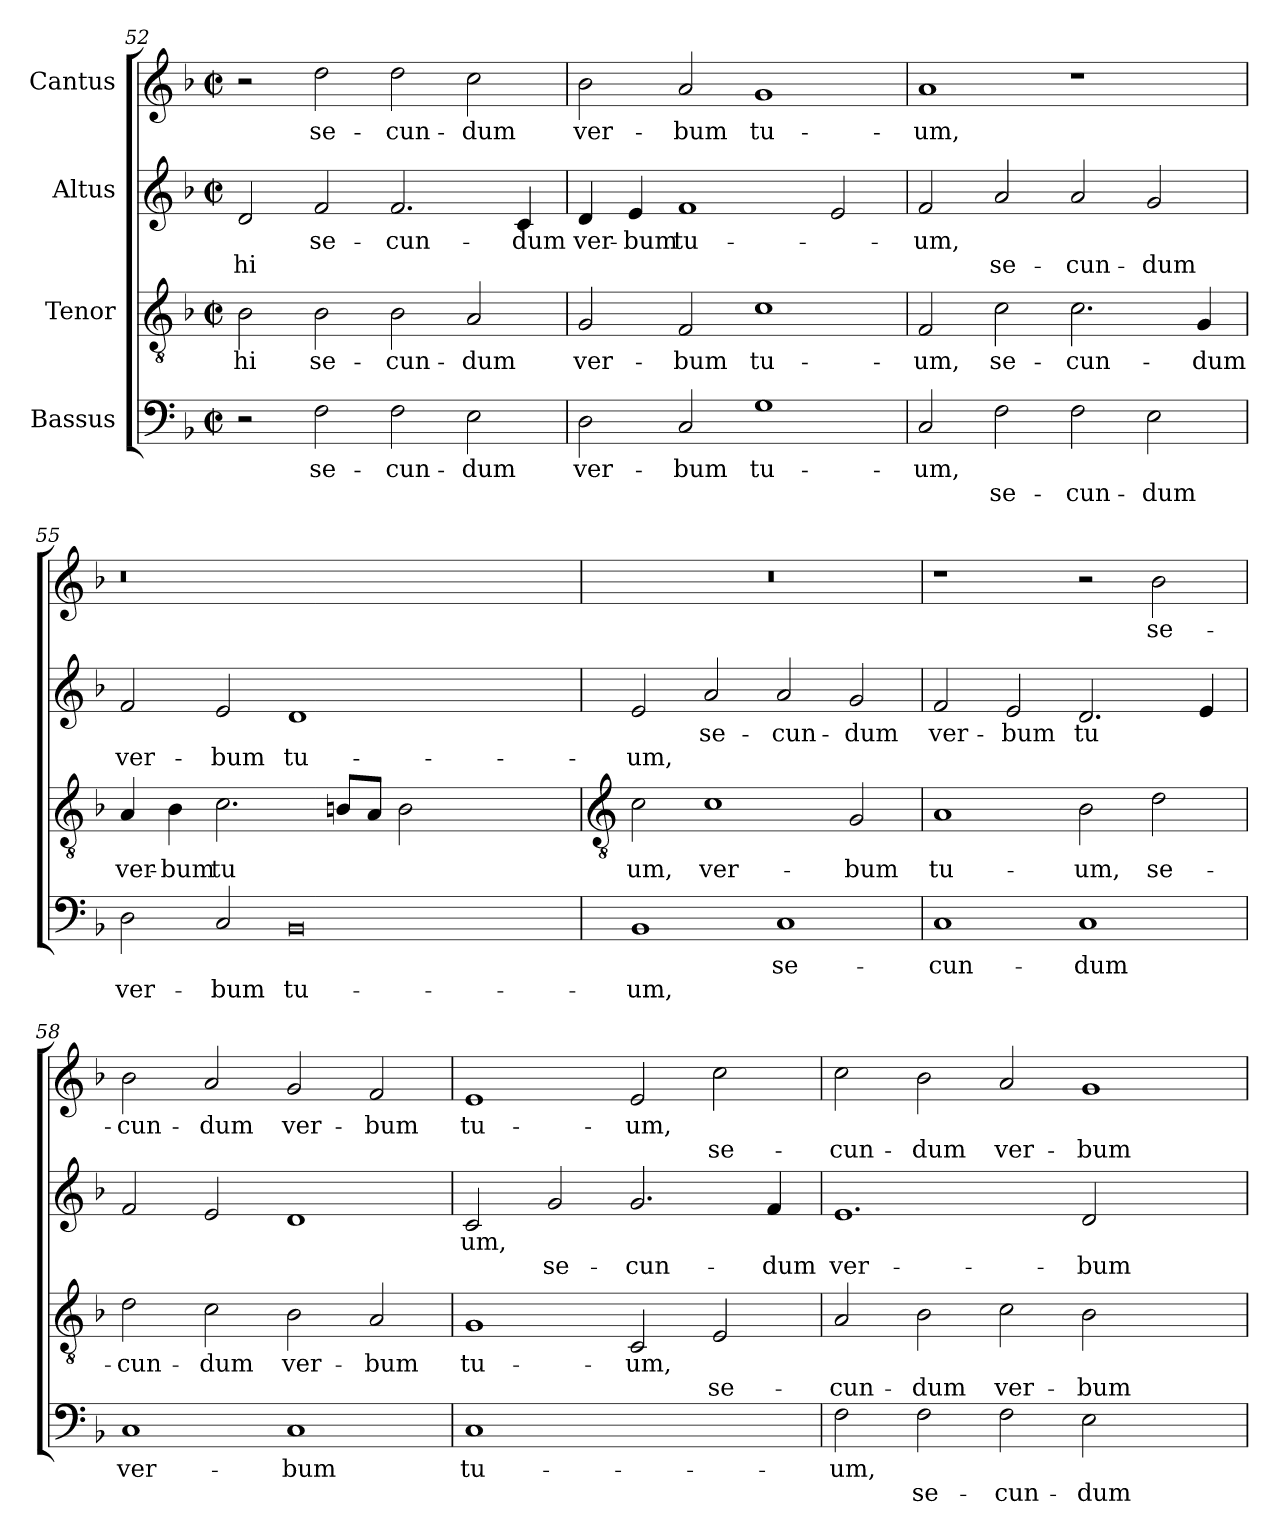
**kern	**text	**text	**kern	**text	**text	**kern	**text	**text	**kern	**text	**text
*part4	*part4	*part4	*part3	*part3	*part3	*part2	*part2	*part2	*part1	*part1	*part1
*staff4	*staff4	*staff4	*staff3	*staff3	*staff3	*staff2	*staff2	*staff2	*staff1	*staff1	*staff1
*I"Bassus	*	*	*I"Tenor	*	*	*I"Altus	*	*	*I"Cantus	*	*
*clefF4	*	*	*clefGv2	*	*	*clefG2	*	*	*clefG2	*	*
*k[b-]	*	*	*k[b-]	*	*	*k[b-]	*	*	*k[b-]	*	*
*F:	*	*	*F:	*	*	*F:	*	*	*F:	*	*
*M4/2	*	*	*M4/2	*	*	*M4/2	*	*	*M4/2	*	*
*met(c|)	*	*	*met(c|)	*	*	*met(c|)	*	*	*met(c|)	*	*
=52	=52	=52	=52	=52	=52	=52	=52	=52	=52	=52	=52
!	!	!	!	!LO:LY:b	!	!	!	!LO:LY:b	!	!	!
2r	.	.	2B-	hi	.	2d	.	-hi	2r	.	.
!	!LO:LY:b	!	!	!LO:LY:b	!	!	!LO:LY:b	!	!	!LO:LY:b	!
2F	se-	.	2B-	se-	.	2f	se-	.	2dd	se-	.
!	!LO:LY:b	!	!	!LO:LY:b	!	!	!LO:LY:b	!	!	!LO:LY:b	!
2F	-cun-	.	2B-	-cun-	.	2.f	-cun-	.	2dd	-cun-	.
!	!LO:LY:b	!	!	!LO:LY:b	!	!	!	!	!	!LO:LY:b	!
2E	-dum	.	2A	-dum	.	.	.	.	2cc	-dum	.
!	!	!	!	!	!	!	!LO:LY:b	!	!	!	!
.	.	.	.	.	.	4c	-dum	.	.	.	.
=53	=53	=53	=53	=53	=53	=53	=53	=53	=53	=53	=53
!	!LO:LY:b	!	!	!LO:LY:b	!	!	!LO:LY:b	!	!	!LO:LY:b	!
2D	ver-	.	2G	ver-	.	4d	ver-	.	2b-	ver-	.
!	!	!	!	!	!	!	!LO:LY:b	!	!	!	!
.	.	.	.	.	.	4e	-bum	.	.	.	.
!	!LO:LY:b	!	!	!LO:LY:b	!	!	!LO:LY:b	!	!	!LO:LY:b	!
2C	-bum	.	2F	-bum	.	1f	tu-	.	2a	-bum	.
!	!LO:LY:b	!	!	!LO:LY:b	!	!	!	!	!	!LO:LY:b	!
1G	tu-	.	1c	tu-	.	.	.	.	1g	tu-	.
.	.	.	.	.	.	2e	.	.	.	.	.
!!LO:LB:g=z
=54	=54	=54	=54	=54	=54	=54	=54	=54	=54	=54	=54
!	!LO:LY:b	!	!	!LO:LY:b	!	!	!LO:LY:b	!	!	!LO:LY:b	!
2C	-um,	.	2F	-um,	.	2f	-um,	.	1a	-um,	.
!	!	!LO:LY:b	!	!LO:LY:b	!	!	!	!LO:LY:b	!	!	!
2F	.	se-	2c	se-	.	2a	.	se-	.	.	.
!	!	!LO:LY:b	!	!LO:LY:b	!	!	!	!LO:LY:b	!	!	!
2F	.	-cun-	2.c	-cun-	.	2a	.	-cun-	1r	.	.
!	!	!LO:LY:b	!	!	!	!	!	!LO:LY:b	!	!	!
2E	.	-dum	.	.	.	2g	.	-dum	.	.	.
!	!	!	!	!LO:LY:b	!	!	!	!	!	!	!
.	.	.	4G	-dum	.	.	.	.	.	.	.
=55	=55	=55	=55	=55	=55	=55	=55	=55	=55	=55	=55
!	!	!LO:LY:b	!	!LO:LY:b	!	!	!	!LO:LY:b	!	!	!
2D	.	ver-	4A	ver-	.	2f	.	ver-	0r	.	.
!	!	!	!	!LO:LY:b	!	!	!	!	!	!	!
.	.	.	4B-	-bum	.	.	.	.	.	.	.
!	!	!LO:LY:b	!	!LO:LY:b	!	!	!	!LO:LY:b	!	!	!
2C	.	-bum	2.c	tu	.	2e	.	-bum	.	.	.
!	!	!LO:LY:b	!	!	!	!	!	!LO:LY:b	!	!	!
0BB-	.	tu-	.	.	.	1d	.	tu-	.	.	.
.	.	.	8BL	.	.	.	.	.	.	.	.
.	.	.	8AJ	.	.	.	.	.	.	.	.
.	.	.	2B	.	.	.	.	.	.	.	.
.	.	.	1ryy	.	.	1ryy	.	.	1ryy	.	.
!!LO:LB:g=z
=56	=56	=56	=56	=56	=56	=56	=56	=56	=56	=56	=56
*	*	*	*clefGv2	*	*	*	*	*	*	*	*
!	!	!LO:LY:b	!	!LO:LY:b	!	!	!	!LO:LY:b	!	!	!
1BB-	.	-um,	2c	um,	.	2e	.	-um,	0r	.	.
!	!	!	!	!LO:LY:b	!	!	!LO:LY:b	!	!	!	!
.	.	.	1c	ver-	.	2a	se-	.	.	.	.
!	!LO:LY:b	!	!	!	!	!	!LO:LY:b	!	!	!	!
1C	se-	.	.	.	.	2a	-cun-	.	.	.	.
!	!	!	!	!LO:LY:b	!	!	!LO:LY:b	!	!	!	!
.	.	.	2G	-bum	.	2g	-dum	.	.	.	.
=57	=57	=57	=57	=57	=57	=57	=57	=57	=57	=57	=57
!	!LO:LY:b	!	!	!LO:LY:b	!	!	!LO:LY:b	!	!	!	!
1C	-cun-	.	1A	tu-	.	2f	ver-	.	1r	.	.
!	!	!	!	!	!	!	!LO:LY:b	!	!	!	!
.	.	.	.	.	.	2e	-bum	.	.	.	.
!	!LO:LY:b	!	!	!LO:LY:b	!	!	!LO:LY:b	!	!	!	!
1C	-dum	.	2B-	-um,	.	2.d	tu	.	2r	.	.
!	!	!	!	!LO:LY:b	!	!	!	!	!	!LO:LY:b	!
.	.	.	2d	se-	.	.	.	.	2b-	se-	.
.	.	.	.	.	.	4e	.	.	.	.	.
=58	=58	=58	=58	=58	=58	=58	=58	=58	=58	=58	=58
!	!LO:LY:b	!	!	!LO:LY:b	!	!	!	!	!	!LO:LY:b	!
1C	ver-	.	2d	-cun-	.	2f	.	.	2b-	-cun-	.
!	!	!	!	!LO:LY:b	!	!	!	!	!	!LO:LY:b	!
.	.	.	2c	-dum	.	2e	.	.	2a	-dum	.
!	!LO:LY:b	!	!	!LO:LY:b	!	!	!	!	!	!LO:LY:b	!
1C	-bum	.	2B-	ver-	.	1d	.	.	2g	ver-	.
!	!	!	!	!LO:LY:b	!	!	!	!	!	!LO:LY:b	!
.	.	.	2A	-bum	.	.	.	.	2f	-bum	.
=59	=59	=59	=59	=59	=59	=59	=59	=59	=59	=59	=59
!	!LO:LY:b	!	!	!LO:LY:b	!	!	!LO:LY:b	!	!	!LO:LY:b	!
1C	tu-	.	1G	tu-	.	2c	um,	.	1e	tu-	.
!	!	!	!	!	!	!	!	!LO:LY:b	!	!	!
.	.	.	.	.	.	2g	.	se-	.	.	.
!	!	!	!	!LO:LY:b	!	!	!	!LO:LY:b	!	!LO:LY:b	!
1ryy	.	.	2C	-um,	.	2.g	.	-cun-	2e	-um,	.
!	!	!	!	!	!LO:LY:b	!	!	!	!	!	!LO:LY:b
.	.	.	2E	.	se-	.	.	.	2cc	.	se-
!	!	!	!	!	!	!	!	!LO:LY:b	!	!	!
.	.	.	.	.	.	4f	.	-dum	.	.	.
!!LO:LB:g=z
=60	=60	=60	=60	=60	=60	=60	=60	=60	=60	=60	=60
!	!LO:LY:b	!	!	!	!LO:LY:b	!	!	!LO:LY:b	!	!	!LO:LY:b
2F	-um,	.	2A	.	-cun-	1.e	.	ver-	2cc	.	-cun-
!	!	!LO:LY:b	!	!	!LO:LY:b	!	!	!	!	!	!LO:LY:b
2F	.	se-	2B-	.	-dum	.	.	.	2b-	.	-dum
!	!	!LO:LY:b	!	!	!LO:LY:b	!	!	!	!	!	!LO:LY:b
2F	.	-cun-	2c	.	ver-	.	.	.	2a	.	ver-
!	!	!LO:LY:b	!	!	!LO:LY:b	!	!	!LO:LY:b	!	!	!LO:LY:b
2E	.	-dum	2B-	.	-bum	2d	.	-bum	1g	.	-bum
2ryy	.	.	2ryy	.	.	2ryy	.	.	.	.	.
=	=	=	=	=	=	=	=	=	=	=	=
*-	*-	*-	*-	*-	*-	*-	*-	*-	*-	*-	*-
